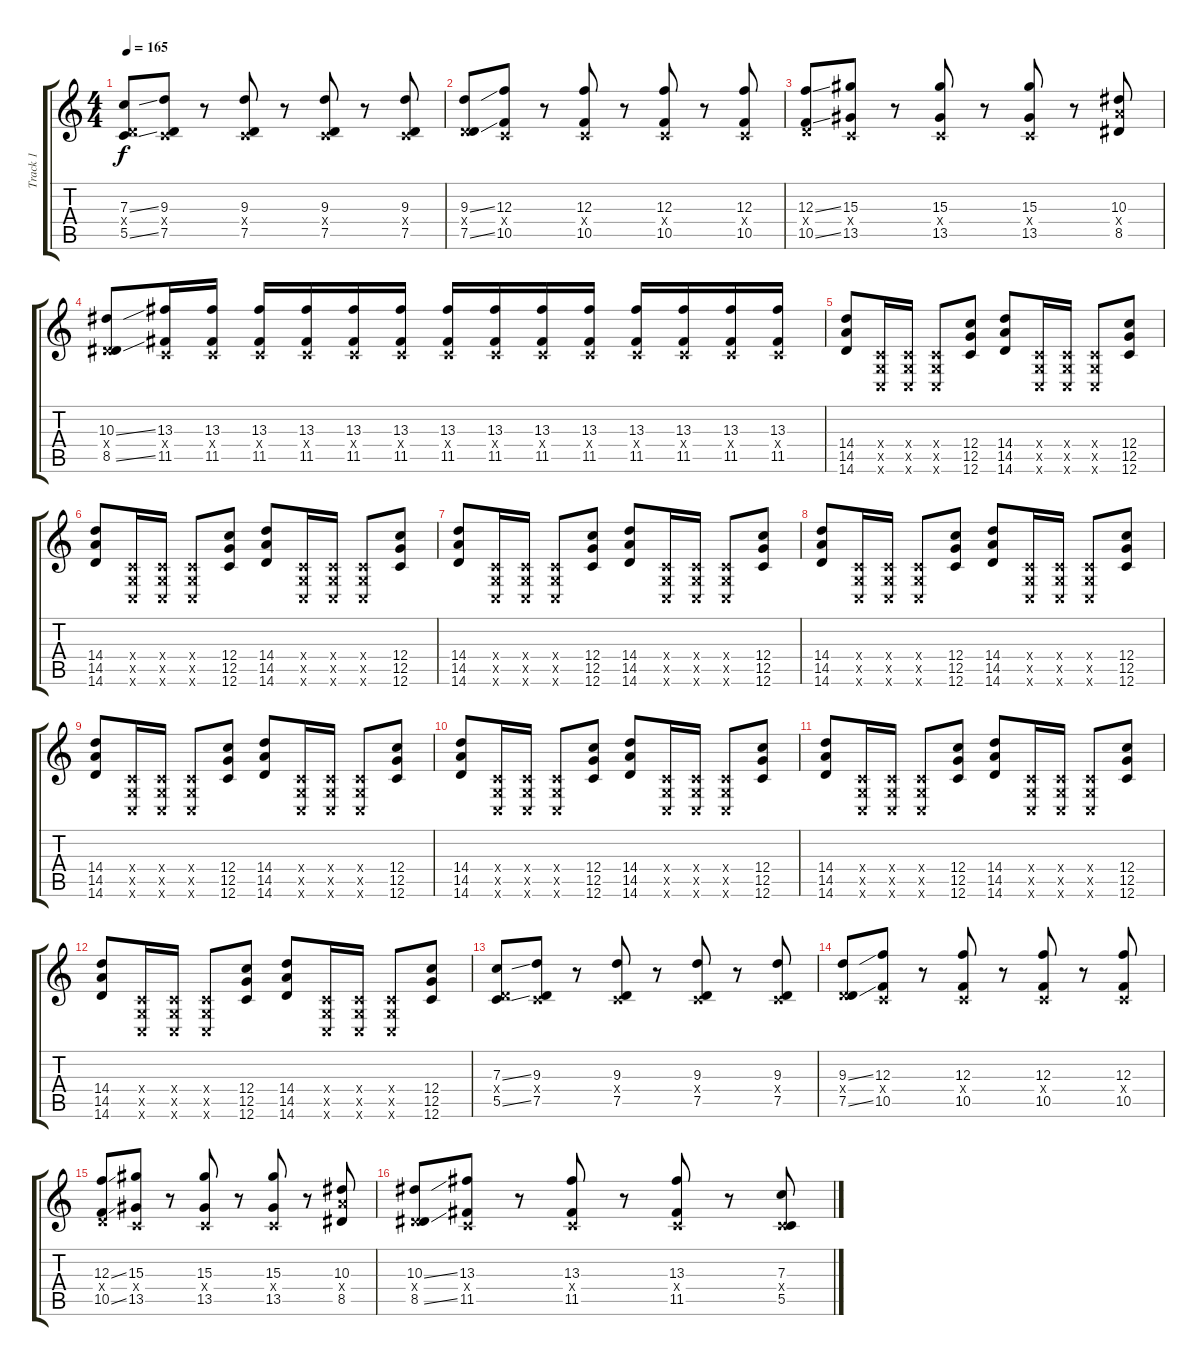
\track ("Track 1" "Track 1") {instrument overdrivenguitar}
\staff {score tabs}
\tuning (D4 A3 F3 C3 G2 C2) {hide}
\ts (4 4)
\tempo 165
\clef g2
\ks c
(7.3{ss} 2.4{x} 5.5{ss}).8{dy f} (9.3 0.4{x} 7.5).8 r.8 (9.3 0.4{x} 7.5).8 r.8 (9.3 0.4{x} 7.5).8 r.8 (9.3 0.4{x} 7.5).8 |
(9.3{ss} 2.4{x} 7.5{ss}).8 (12.3 0.4{x} 10.5).8 r.8 (12.3 0.4{x} 10.5).8 r.8 (12.3 0.4{x} 10.5).8 r.8 (12.3 0.4{x} 10.5).8 |
(12.3{ss} 2.4{x} 10.5{ss}).8 (15.3 0.4{x} 13.5).8 r.8 (15.3 0.4{x} 13.5).8 r.8 (15.3 0.4{x} 13.5).8 r.8 (10.3 9.4{x} 8.5).8 |
(10.3{ss} 2.4{x} 8.5{ss}).8 (13.3 0.4{x} 11.5).16 (13.3 0.4{x} 11.5).16 (13.3 0.4{x} 11.5).16 (13.3 0.4{x} 11.5).16 (13.3 0.4{x} 11.5).16 (13.3 0.4{x} 11.5).16 (13.3 0.4{x} 11.5).16 (13.3 0.4{x} 11.5).16 (13.3 0.4{x} 11.5).16 (13.3 0.4{x} 11.5).16 (13.3 0.4{x} 11.5).16 (13.3 0.4{x} 11.5).16 (13.3 0.4{x} 11.5).16 (13.3 0.4{x} 11.5).16 |
(14.4 14.5 14.6).8 (0.4{x} 0.5{x} 0.6{x}).16 (0.4{x} 0.5{x} 0.6{x}).16 (0.4{x} 0.5{x} 0.6{x}).8 (12.4 12.5 12.6).8 (14.4 14.5 14.6).8 (0.4{x} 0.5{x} 0.6{x}).16 (0.4{x} 0.5{x} 0.6{x}).16 (0.4{x} 0.5{x} 0.6{x}).8 (12.4 12.5 12.6).8 |
(14.4 14.5 14.6).8 (0.4{x} 0.5{x} 0.6{x}).16 (0.4{x} 0.5{x} 0.6{x}).16 (0.4{x} 0.5{x} 0.6{x}).8 (12.4 12.5 12.6).8 (14.4 14.5 14.6).8 (0.4{x} 0.5{x} 0.6{x}).16 (0.4{x} 0.5{x} 0.6{x}).16 (0.4{x} 0.5{x} 0.6{x}).8 (12.4 12.5 12.6).8 |
(14.4 14.5 14.6).8 (0.4{x} 0.5{x} 0.6{x}).16 (0.4{x} 0.5{x} 0.6{x}).16 (0.4{x} 0.5{x} 0.6{x}).8 (12.4 12.5 12.6).8 (14.4 14.5 14.6).8 (0.4{x} 0.5{x} 0.6{x}).16 (0.4{x} 0.5{x} 0.6{x}).16 (0.4{x} 0.5{x} 0.6{x}).8 (12.4 12.5 12.6).8 |
(14.4 14.5 14.6).8 (0.4{x} 0.5{x} 0.6{x}).16 (0.4{x} 0.5{x} 0.6{x}).16 (0.4{x} 0.5{x} 0.6{x}).8 (12.4 12.5 12.6).8 (14.4 14.5 14.6).8 (0.4{x} 0.5{x} 0.6{x}).16 (0.4{x} 0.5{x} 0.6{x}).16 (0.4{x} 0.5{x} 0.6{x}).8 (12.4 12.5 12.6).8 |
(14.4 14.5 14.6).8 (0.4{x} 0.5{x} 0.6{x}).16 (0.4{x} 0.5{x} 0.6{x}).16 (0.4{x} 0.5{x} 0.6{x}).8 (12.4 12.5 12.6).8 (14.4 14.5 14.6).8 (0.4{x} 0.5{x} 0.6{x}).16 (0.4{x} 0.5{x} 0.6{x}).16 (0.4{x} 0.5{x} 0.6{x}).8 (12.4 12.5 12.6).8 |
(14.4 14.5 14.6).8 (0.4{x} 0.5{x} 0.6{x}).16 (0.4{x} 0.5{x} 0.6{x}).16 (0.4{x} 0.5{x} 0.6{x}).8 (12.4 12.5 12.6).8 (14.4 14.5 14.6).8 (0.4{x} 0.5{x} 0.6{x}).16 (0.4{x} 0.5{x} 0.6{x}).16 (0.4{x} 0.5{x} 0.6{x}).8 (12.4 12.5 12.6).8 |
(14.4 14.5 14.6).8 (0.4{x} 0.5{x} 0.6{x}).16 (0.4{x} 0.5{x} 0.6{x}).16 (0.4{x} 0.5{x} 0.6{x}).8 (12.4 12.5 12.6).8 (14.4 14.5 14.6).8 (0.4{x} 0.5{x} 0.6{x}).16 (0.4{x} 0.5{x} 0.6{x}).16 (0.4{x} 0.5{x} 0.6{x}).8 (12.4 12.5 12.6).8 |
(14.4 14.5 14.6).8 (0.4{x} 0.5{x} 0.6{x}).16 (0.4{x} 0.5{x} 0.6{x}).16 (0.4{x} 0.5{x} 0.6{x}).8 (12.4 12.5 12.6).8 (14.4 14.5 14.6).8 (0.4{x} 0.5{x} 0.6{x}).16 (0.4{x} 0.5{x} 0.6{x}).16 (0.4{x} 0.5{x} 0.6{x}).8 (12.4 12.5 12.6).8 |
(7.3{ss} 2.4{x} 5.5{ss}).8 (9.3 0.4{x} 7.5).8 r.8 (9.3 0.4{x} 7.5).8 r.8 (9.3 0.4{x} 7.5).8 r.8 (9.3 0.4{x} 7.5).8 |
(9.3{ss} 2.4{x} 7.5{ss}).8 (12.3 0.4{x} 10.5).8 r.8 (12.3 0.4{x} 10.5).8 r.8 (12.3 0.4{x} 10.5).8 r.8 (12.3 0.4{x} 10.5).8 |
(12.3{ss} 2.4{x} 10.5{ss}).8 (15.3 0.4{x} 13.5).8 r.8 (15.3 0.4{x} 13.5).8 r.8 (15.3 0.4{x} 13.5).8 r.8 (10.3 9.4{x} 8.5).8 |
(10.3{ss} 2.4{x} 8.5{ss}).8 (13.3 0.4{x} 11.5).8 r.8 (13.3 0.4{x} 11.5).8 r.8 (13.3 0.4{x} 11.5).8 r.8 (7.3 0.4{x} 5.5).8
